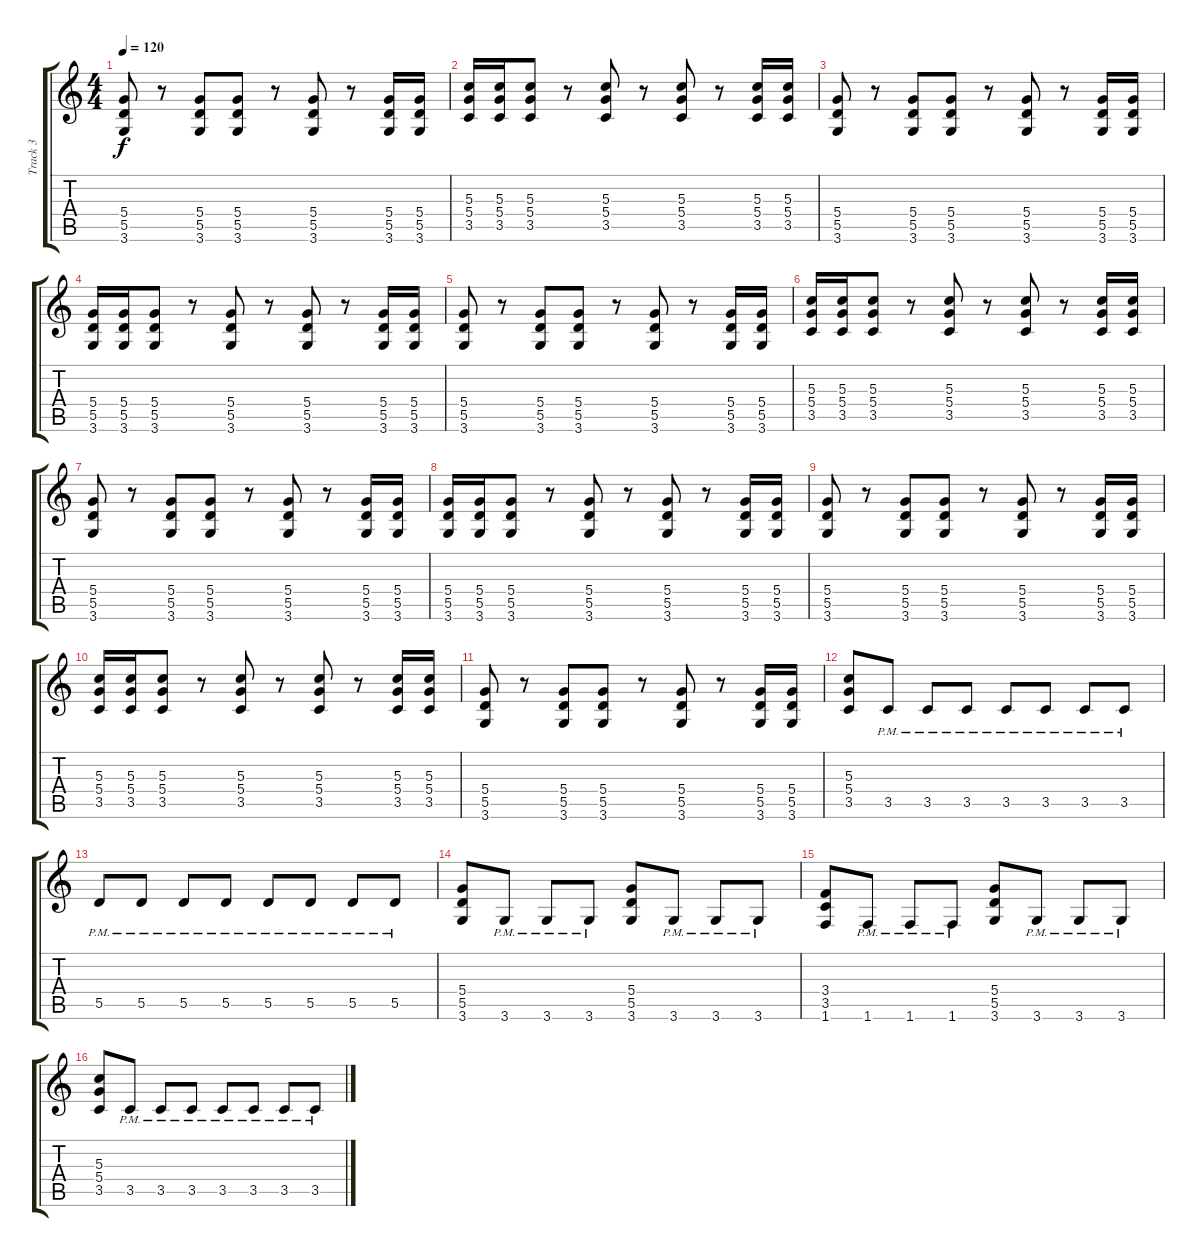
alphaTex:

\track ("Track 3" "Track 3") {instrument distortionguitar}
\staff {score tabs}
\tuning (E4 B3 G3 D3 A2 E2) {hide}
\ts (4 4)
\tempo 120
\clef g2
\ks c
(5.4 5.5 3.6).8{dy f} r.8 (5.4 5.5 3.6).8 (5.4 5.5 3.6).8 r.8 (5.4 5.5 3.6).8 r.8 (5.4 5.5 3.6).16 (5.4 5.5 3.6).16 |
(5.3 5.4 3.5).16 (5.3 5.4 3.5).16 (5.3 5.4 3.5).8 r.8 (5.3 5.4 3.5).8 r.8 (5.3 5.4 3.5).8 r.8 (5.3 5.4 3.5).16 (5.3 5.4 3.5).16 |
(5.4 5.5 3.6).8 r.8 (5.4 5.5 3.6).8 (5.4 5.5 3.6).8 r.8 (5.4 5.5 3.6).8 r.8 (5.4 5.5 3.6).16 (5.4 5.5 3.6).16 |
(5.4 5.5 3.6).16 (5.4 5.5 3.6).16 (5.4 5.5 3.6).8 r.8 (5.4 5.5 3.6).8 r.8 (5.4 5.5 3.6).8 r.8 (5.4 5.5 3.6).16 (5.4 5.5 3.6).16 |
(5.4 5.5 3.6).8 r.8 (5.4 5.5 3.6).8 (5.4 5.5 3.6).8 r.8 (5.4 5.5 3.6).8 r.8 (5.4 5.5 3.6).16 (5.4 5.5 3.6).16 |
(5.3 5.4 3.5).16 (5.3 5.4 3.5).16 (5.3 5.4 3.5).8 r.8 (5.3 5.4 3.5).8 r.8 (5.3 5.4 3.5).8 r.8 (5.3 5.4 3.5).16 (5.3 5.4 3.5).16 |
(5.4 5.5 3.6).8 r.8 (5.4 5.5 3.6).8 (5.4 5.5 3.6).8 r.8 (5.4 5.5 3.6).8 r.8 (5.4 5.5 3.6).16 (5.4 5.5 3.6).16 |
(5.4 5.5 3.6).16 (5.4 5.5 3.6).16 (5.4 5.5 3.6).8 r.8 (5.4 5.5 3.6).8 r.8 (5.4 5.5 3.6).8 r.8 (5.4 5.5 3.6).16 (5.4 5.5 3.6).16 |
(5.4 5.5 3.6).8 r.8 (5.4 5.5 3.6).8 (5.4 5.5 3.6).8 r.8 (5.4 5.5 3.6).8 r.8 (5.4 5.5 3.6).16 (5.4 5.5 3.6).16 |
(5.3 5.4 3.5).16 (5.3 5.4 3.5).16 (5.3 5.4 3.5).8 r.8 (5.3 5.4 3.5).8 r.8 (5.3 5.4 3.5).8 r.8 (5.3 5.4 3.5).16 (5.3 5.4 3.5).16 |
(5.4 5.5 3.6).8 r.8 (5.4 5.5 3.6).8 (5.4 5.5 3.6).8 r.8 (5.4 5.5 3.6).8 r.8 (5.4 5.5 3.6).16 (5.4 5.5 3.6).16 |
(5.3 5.4 3.5).8 3.5{pm}.8 3.5{pm}.8 3.5{pm}.8 3.5{pm}.8 3.5{pm}.8 3.5{pm}.8 3.5{pm}.8 |
5.5{pm}.8 5.5{pm}.8 5.5{pm}.8 5.5{pm}.8 5.5{pm}.8 5.5{pm}.8 5.5{pm}.8 5.5{pm}.8 |
(5.4 5.5 3.6).8 3.6{pm}.8 3.6{pm}.8 3.6{pm}.8 (5.4 5.5 3.6).8 3.6{pm}.8 3.6{pm}.8 3.6{pm}.8 |
(3.4 3.5 1.6).8 1.6{pm}.8 1.6{pm}.8 1.6{pm}.8 (5.4 5.5 3.6).8 3.6{pm}.8 3.6{pm}.8 3.6{pm}.8 |
(5.3 5.4 3.5).8 3.5{pm}.8 3.5{pm}.8 3.5{pm}.8 3.5{pm}.8 3.5{pm}.8 3.5{pm}.8 3.5{pm}.8
